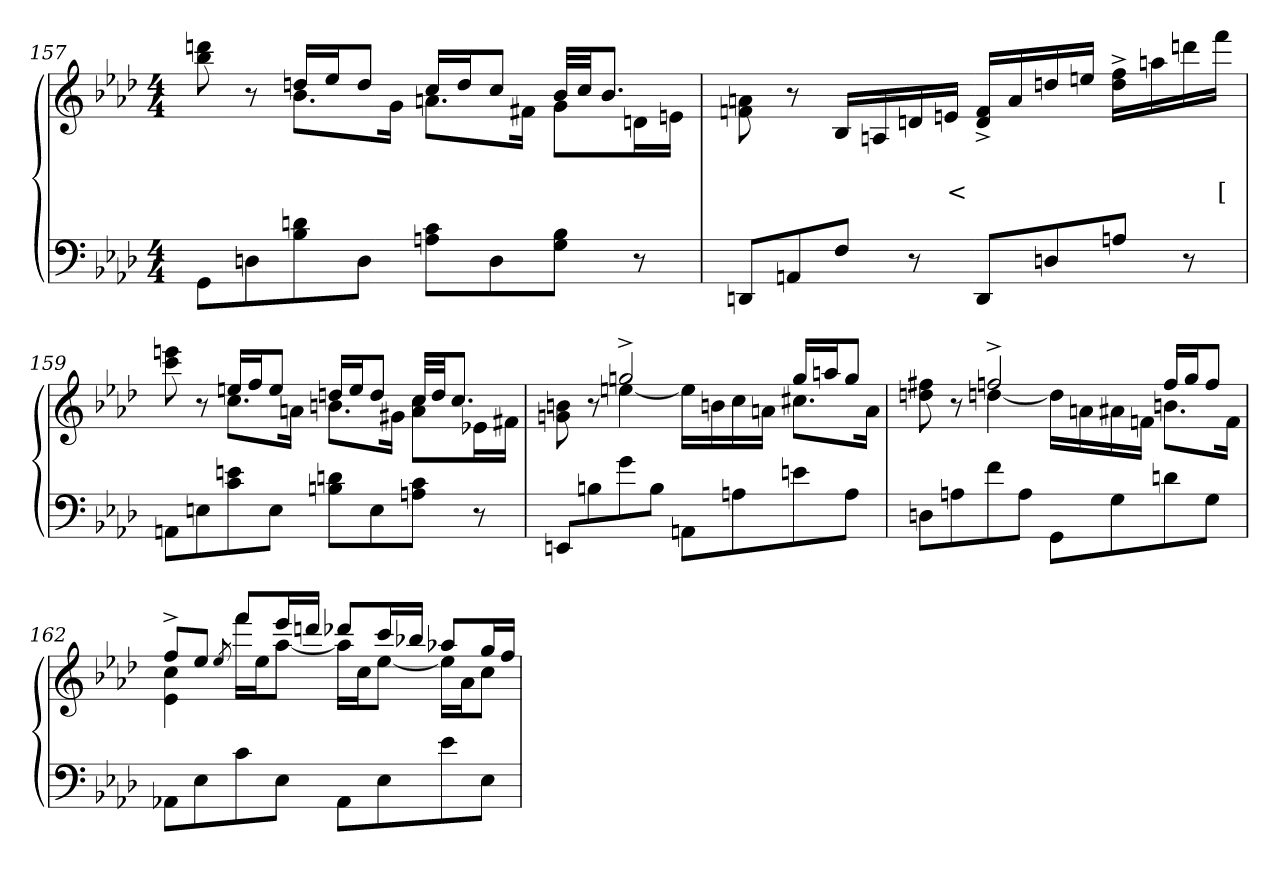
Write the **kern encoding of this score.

**kern	**kern	**text	**text
*part2	*part1	*part1	*part1
*staff2	*staff1	*staff1	*staff1
*clefF4	*clefG2	*	*
*k[b-e-a-d-]	*k[b-e-a-d-]	*	*
*M4/4	*M4/4	*	*
=157	=157	=157	=157
*	*^	*	*
8GGL	4ryy	8dddn 8bb-	.	.
8Dn	.	8r	.	.
8dn 8B-	16ddnLL	8.b-L	.	.
.	16ee-J	.	.	.
8DJ	8ddJ	.	.	.
.	.	16gJk	.	.
8c 8AnL	16ccLL	8.anL	.	.
.	16ddJ	.	.	.
8D	8ccJ	.	.	.
.	.	16f#XJk	.	.
8B- 8GJ	32b-LLL	8gL	.	.
.	32ccJJ	.	.	.
.	8.b-J	.	.	.
8r	.	16dnL	.	.
.	.	16enJJ	.	.
*	*v	*v	*	*
=158	=158	=158	=158
8DDnL	8an\ 8fn\	.	.
8AAn	8r	.	.
8FJ	16B-LL	.	.
.	16An	.	.
8r	16dn	.	.
.	16enJJ	.	<
8DDL	16f^> 16d^>LL	.	.
.	16a	.	.
8Dn	16ddn	.	.
.	16eenJJ	.	.
8AnJ	16ff^> 16dd^>LL	.	.
.	16aan	.	.
8r	16dddn	.	.
.	16fffJJ	.	[
=159	=159	=159	=159
*	*^	*	*
8AAnL	4ryy	8eeen 8ccc	.	.
8En	.	8r	.	.
8en 8c	16eenLL	8.ccL	.	.
.	16ffJ	.	.	.
8EJ	8eeJ	.	.	.
.	.	16anJk	.	.
8dn 8BnL	16ddnLL	8.bnL	.	.
.	16eeJ	.	.	.
8E	8ddJ	.	.	.
.	.	16g#XJk	.	.
8c 8AnJ	32ccLLL	8cc 8aL	.	.
.	32ddJJ	.	.	.
.	8.ccJ	.	.	.
8r	.	16e-XL	.	.
.	.	16f#XJJ	.	.
=160	=160	=160	=160	=160
8EEn/L	4ryy	8bn\ 8gn\	.	.
8Bn\	.	8r	.	.
8g\	2ggn^>	[4een	.	.
8B\J	.	.	.	.
8AAn/L	.	16eeLL]	.	.
.	.	16bn	.	.
8An\	.	16cc	.	.
.	.	16anJJ	.	.
8en\	16ggLL	8.cc#XL	.	.
.	16aanJ	.	.	.
8A\J	8ggJ	.	.	.
.	.	16aJk	.	.
=161	=161	=161	=161	=161
8DnL	4ryy	8ff#X 8ddn	.	.
8An	.	8r	.	.
8f	2ffn^>	[4ddn	.	.
8AJ	.	.	.	.
8GGL	.	16ddLL]	.	.
.	.	16an	.	.
8G	.	16a#X	.	.
.	.	16fnJJ	.	.
8dn	16ffLL	8.bnL	.	.
.	16ggJ	.	.	.
8GJ	8ffJ	.	.	.
.	.	16fJk	.	.
=162	=162	=162	=162	=162
8AA-XL	8ff^>L	4cc 4e-	.	.
8E-	8ee-J	.	.	.
.	8qee-/	.	.	.
8c	8fffL	16fffLL	.	.
.	.	16ee-J	.	.
8E-J	16eee-L	[8aa-J	.	.
.	16dddnJJ	.	.	.
8AA-L	8ddd-XL	16aa-LL]	.	.
.	.	16ccJ	.	.
8E-	16cccL	[8ee-J	.	.
.	16bb-XJJ	.	.	.
8e-	8aa-XL	16ee-LL]	.	.
.	.	16a-J	.	.
8E-J	16ggL	8ccJ	.	.
.	16ffJJ	.	.	.
*	*v	*v	*	*
=	=	=	=
*-	*-	*-	*-
